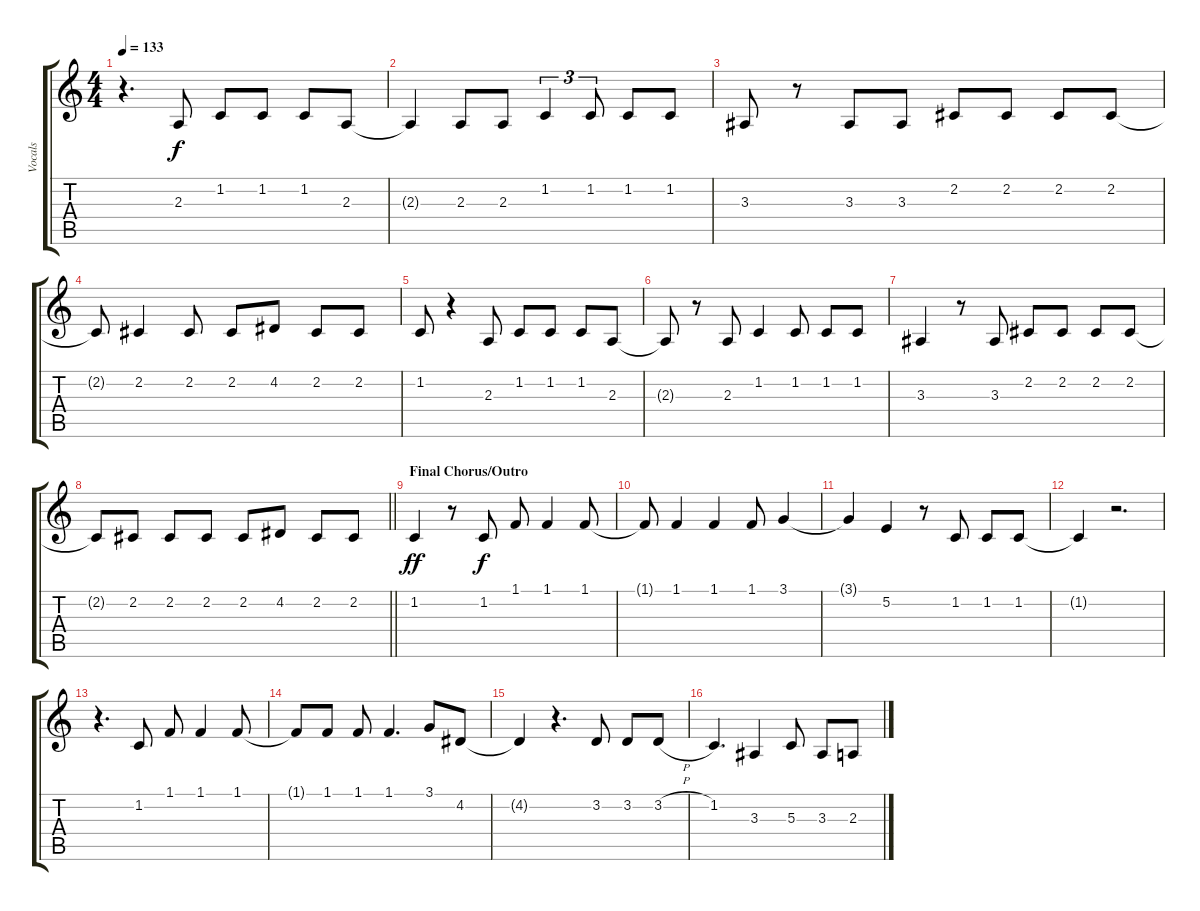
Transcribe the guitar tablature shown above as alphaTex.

\track ("Vocals" "Vocals") {instrument clarinet}
\staff {score tabs}
\tuning (E4 B3 G3 D3 A2 E2) {hide}
\ts (4 4)
\tempo 133
\clef g2
\ks c
r.4{d dy f volume 11} 2.3.8 1.2.8 1.2.8 1.2.8 2.3.8 |
2.3{t}.4 2.3.8 2.3.8 1.2.4{tu (3 2)} 1.2.8{tu (3 2)} 1.2.8 1.2.8 |
3.3.8 r.8 3.3.8 3.3.8 2.2.8 2.2.8 2.2.8 2.2.8 |
2.2{t}.8 2.2.4 2.2.8 2.2.8 4.2.8 2.2.8 2.2.8 |
1.2.8 r.4 2.3.8 1.2.8 1.2.8 1.2.8 2.3.8 |
2.3{t}.8 r.8 2.3.8 1.2.4 1.2.8 1.2.8 1.2.8 |
3.3.4 r.8 3.3.8 2.2.8 2.2.8 2.2.8 2.2.8 |
\barLineRight lightlight
2.2{t}.8 2.2.8 2.2.8 2.2.8 2.2.8 4.2.8 2.2.8 2.2.8 |
\section ("" "Final Chorus/Outro")
1.2.4{dy ff} r.8{volume 14} 1.2.8{dy f} 1.1.8 1.1.4 1.1.8 |
1.1{t}.8 1.1.4 1.1.4 1.1.8 3.1.4 |
3.1{t}.4 5.2.4 r.8 1.2.8 1.2.8 1.2.8 |
1.2{t}.4 r.2{d} |
r.4{d} 1.2.8 1.1.8 1.1.4 1.1.8 |
1.1{t}.8 1.1.8 1.1.8 1.1.4{d} 3.1.8 4.2.8 |
4.2{t}.4 r.4{d} 3.2.8 3.2.8 3.2{h}.8 |
1.2.4{d} 3.3.4 5.3.8 3.3.8 2.3.8
